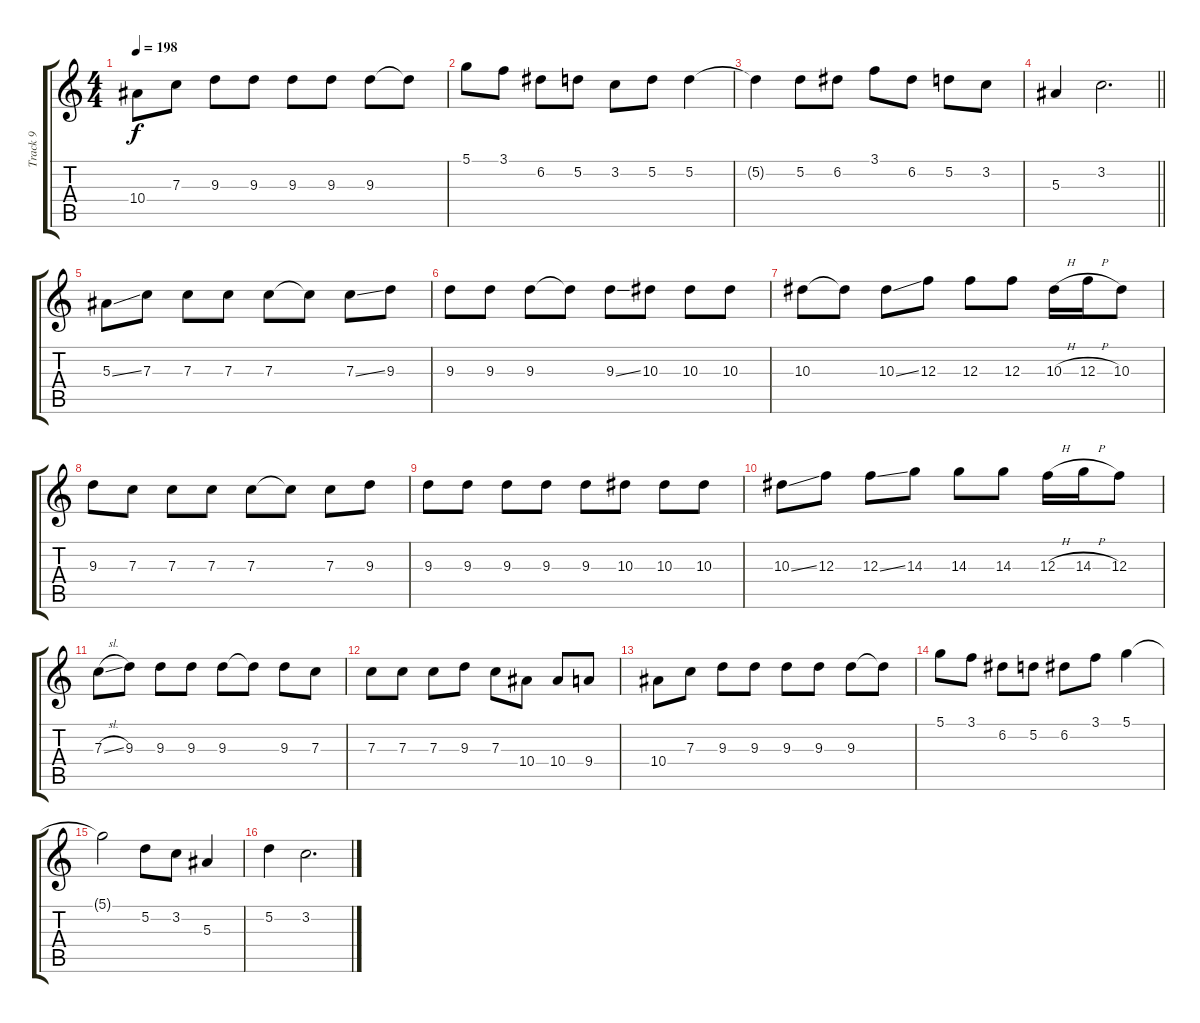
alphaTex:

\track ("Track 9" "Track 9") {instrument acousticguitarsteel}
\staff {score tabs}
\tuning (D4 A3 F3 C3 G2 C2) {hide}
\ts (4 4)
\tempo 198
\clef g2
\ks c
10.4.8{dy f} 7.3.8 9.3.8 9.3.8 9.3.8 9.3.8 9.3.8 9.3{t}.8 |
5.1.8 3.1.8 6.2.8 5.2.8 3.2.8 5.2.8 5.2.4 |
5.2{t}.4 5.2.8 6.2.8 3.1.8 6.2.8 5.2.8 3.2.8 |
\barLineRight lightlight
5.3.4 3.2.2{d} |
5.3{ss}.8 7.3.8 7.3.8 7.3.8 7.3.8 7.3{t}.8 7.3{ss}.8 9.3.8 |
9.3.8 9.3.8 9.3.8 9.3{t}.8 9.3{ss}.8 10.3.8 10.3.8 10.3.8 |
10.3.8 10.3{t}.8 10.3{ss}.8 12.3.8 12.3.8 12.3.8 10.3{h}.16 12.3{h}.16 10.3.8 |
9.3.8 7.3.8 7.3.8 7.3.8 7.3.8 7.3{t}.8 7.3.8 9.3.8 |
9.3.8 9.3.8 9.3.8 9.3.8 9.3.8 10.3.8 10.3.8 10.3.8 |
10.3{ss}.8 12.3.8 12.3{ss}.8 14.3.8 14.3.8 14.3.8 12.3{h}.16 14.3{h}.16 12.3.8 |
7.3{sl}.8 9.3.8 9.3.8 9.3.8 9.3.8 9.3{t}.8 9.3.8 7.3.8 |
7.3.8 7.3.8 7.3.8 9.3.8 7.3.8 10.4.8 10.4.8 9.4.8 |
10.4.8 7.3.8 9.3.8 9.3.8 9.3.8 9.3.8 9.3.8 9.3{t}.8 |
5.1.8 3.1.8 6.2.8 5.2.8 6.2.8 3.1.8 5.1.4 |
5.1{t}.2 5.2.8 3.2.8 5.3.4 |
5.2.4 3.2.2{d}
